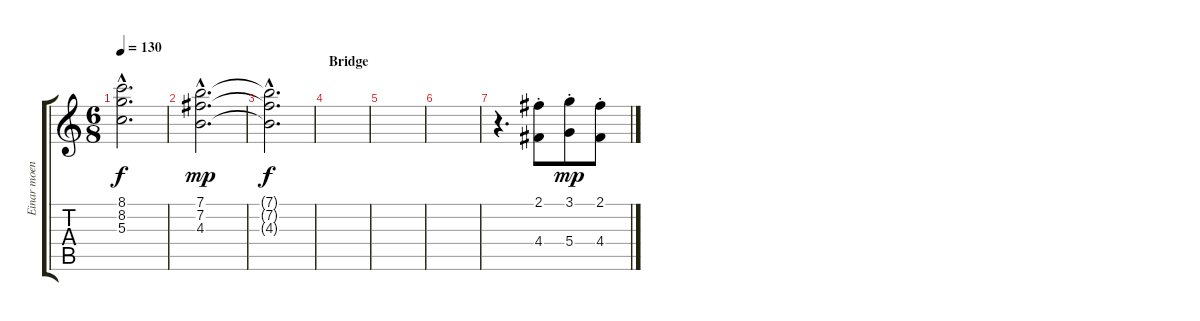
\track ("Einar moen (high)" "Einar moen") {instrument stringensemble1}
\staff {score tabs}
\tuning (E5 B4 G4 D4 A3 E3) {hide}
\ts (6 8)
\tempo 130
\clef g2
\ks c
(8.1{hac t} 8.2{hac t} 5.3{hac t}).2{d dy f} |
(7.1{hac} 7.2{hac} 4.3{hac}).2{d dy mp} |
(7.1{hac t} 7.2{hac t} 4.3{hac t}).2{d dy f} |
\section ("" "Bridge")
|
|
|
r.4{d} (2.1{st} 4.4{st}).8 (3.1{st} 5.4{st}).8{dy mp} (2.1{st} 4.4{st}).8
